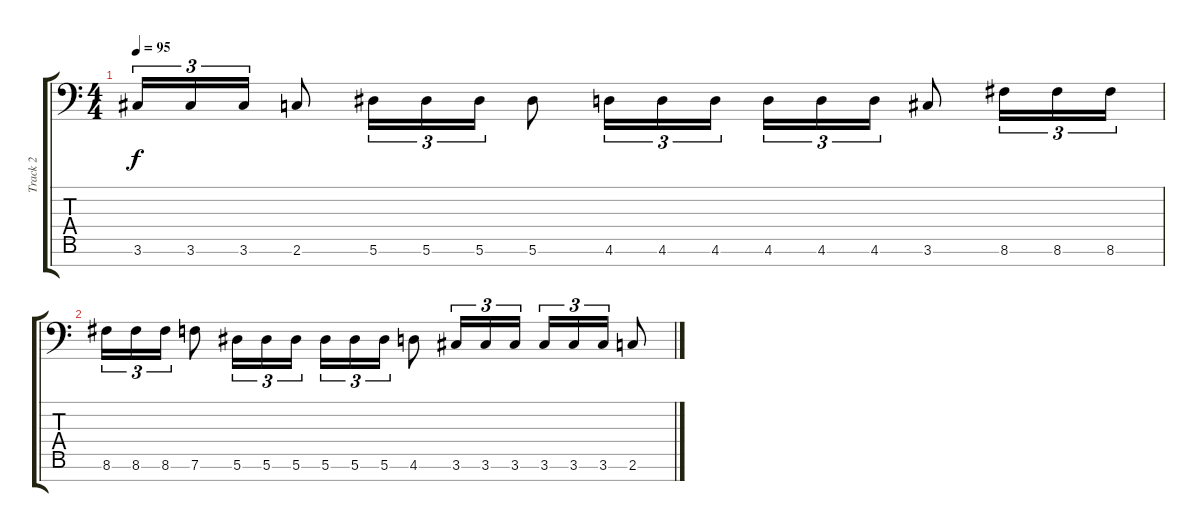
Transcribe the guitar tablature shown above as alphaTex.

\track ("Track 2" "Track 2") {instrument distortionguitar}
\staff {score tabs}
\tuning (Bb3 F3 Db3 Ab2 Eb2 Bb1 F1) {hide}
\ts (4 4)
\tempo 95
\clef f4
\ks c
3.6.16{tu (3 2) dy f} 3.6.16{tu (3 2)} 3.6.16{tu (3 2)} 2.6.8 5.6.16{tu (3 2)} 5.6.16{tu (3 2)} 5.6.16{tu (3 2)} 5.6.8 4.6.16{tu (3 2)} 4.6.16{tu (3 2)} 4.6.16{tu (3 2) beam splitsecondary} 4.6.16{tu (3 2)} 4.6.16{tu (3 2)} 4.6.16{tu (3 2)} 3.6.8 8.6.16{tu (3 2)} 8.6.16{tu (3 2)} 8.6.16{tu (3 2)} |
8.6.16{tu (3 2)} 8.6.16{tu (3 2)} 8.6.16{tu (3 2)} 7.6.8 5.6.16{tu (3 2)} 5.6.16{tu (3 2)} 5.6.16{tu (3 2) beam splitsecondary} 5.6.16{tu (3 2)} 5.6.16{tu (3 2)} 5.6.16{tu (3 2)} 4.6.8 3.6.16{tu (3 2)} 3.6.16{tu (3 2)} 3.6.16{tu (3 2)} 3.6.16{tu (3 2)} 3.6.16{tu (3 2)} 3.6.16{tu (3 2)} 2.6.8
